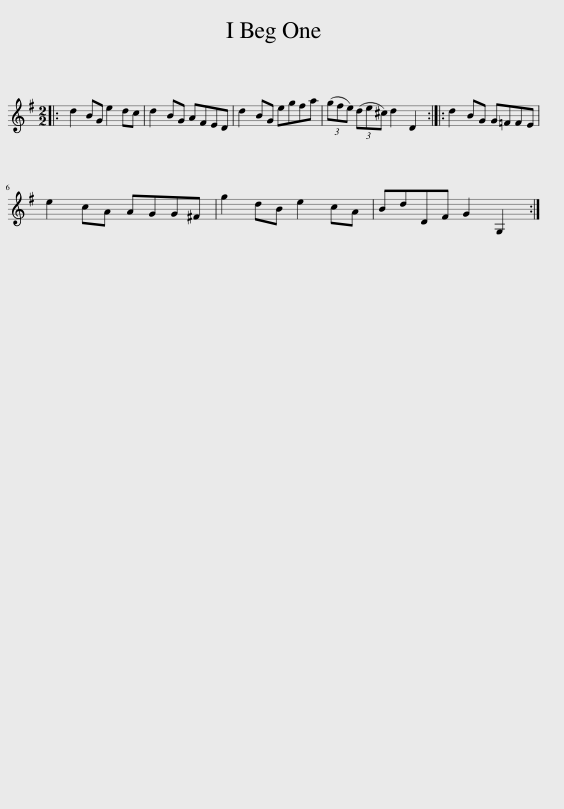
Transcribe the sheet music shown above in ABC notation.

X:1
L:1/8
M:2/2
I:linebreak $
K:G
V:1 treble
V:1
|: d2 BG e2 dc | d2 BG AFED | d2 BG egfa | (3(gfe) (3(de^c) d2 D2 :: d2 BG G=FFE |$ %5
 e2 cA AGG^F | g2 dB e2 cA | BdDF G2 G,2 :| %8
